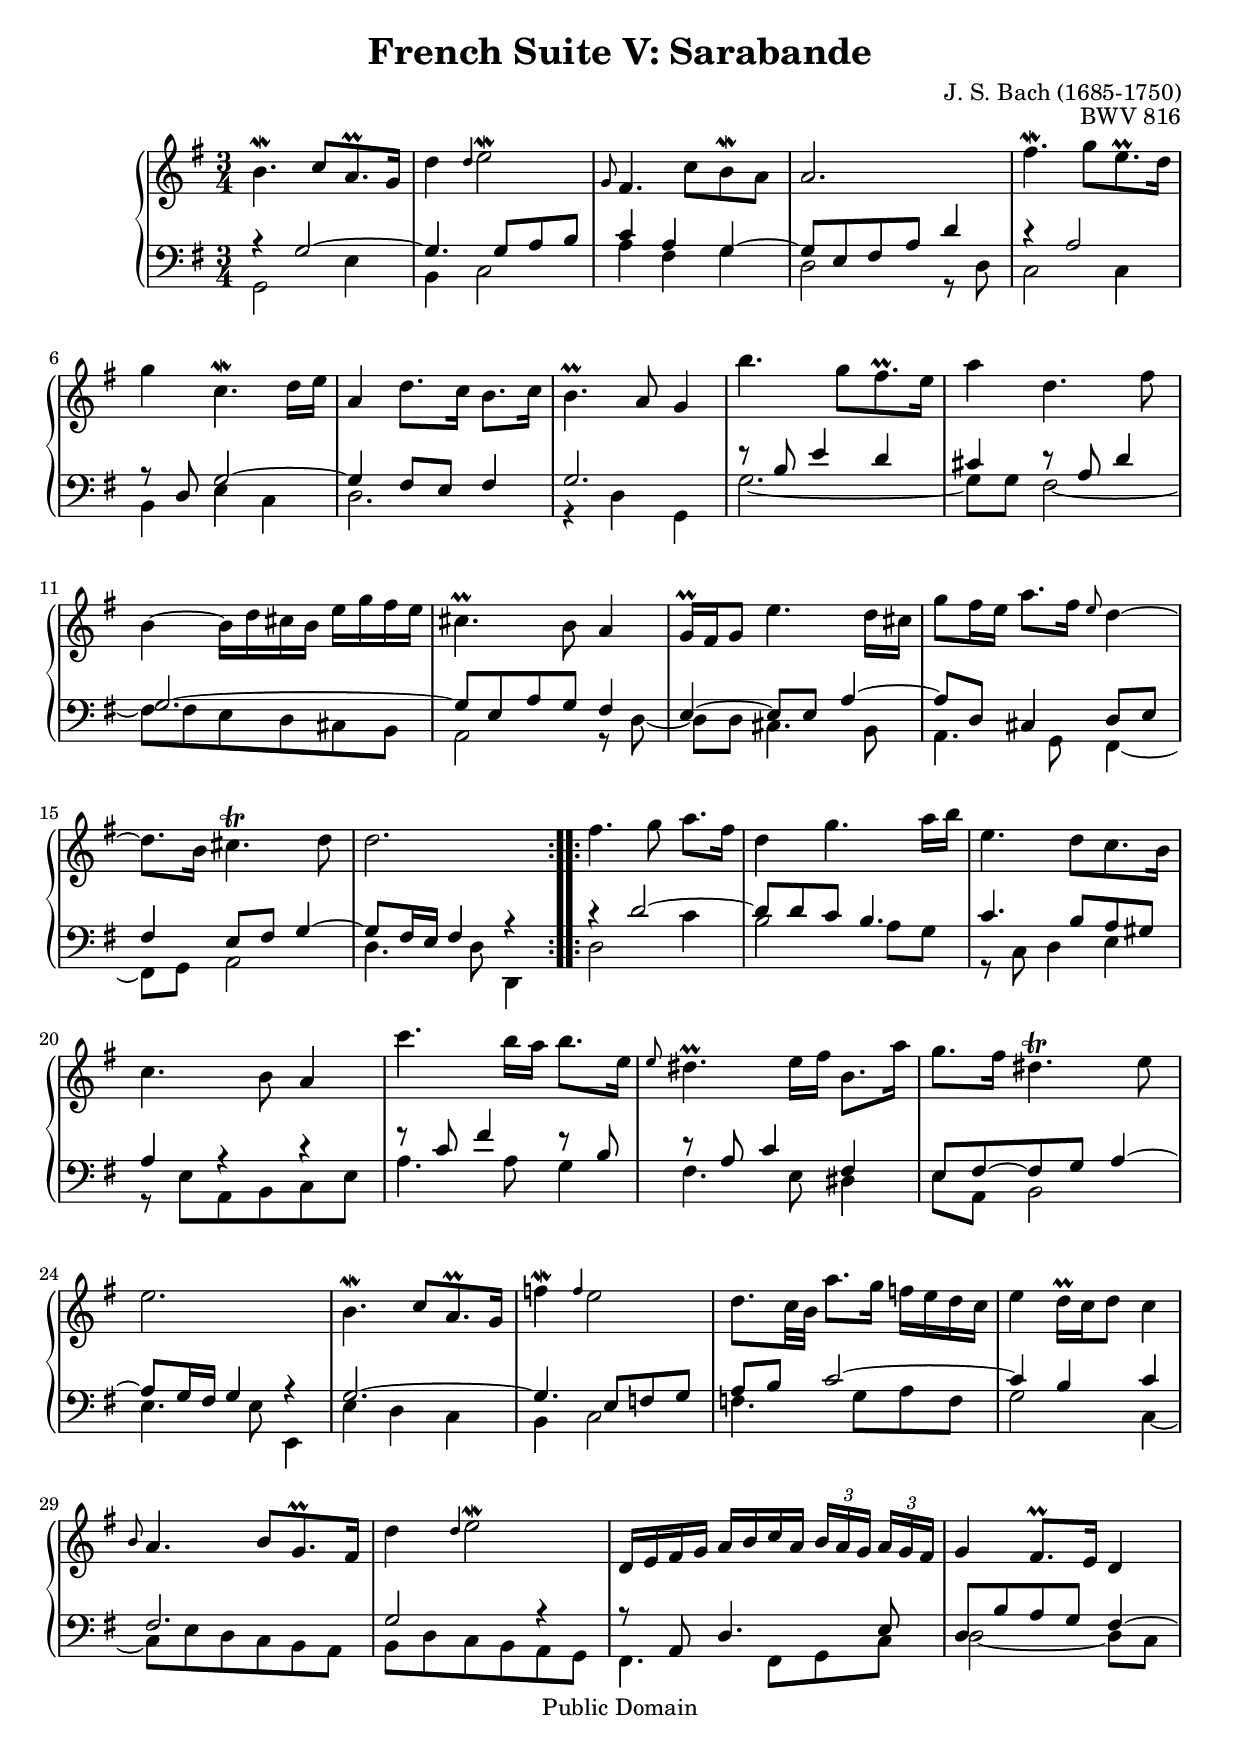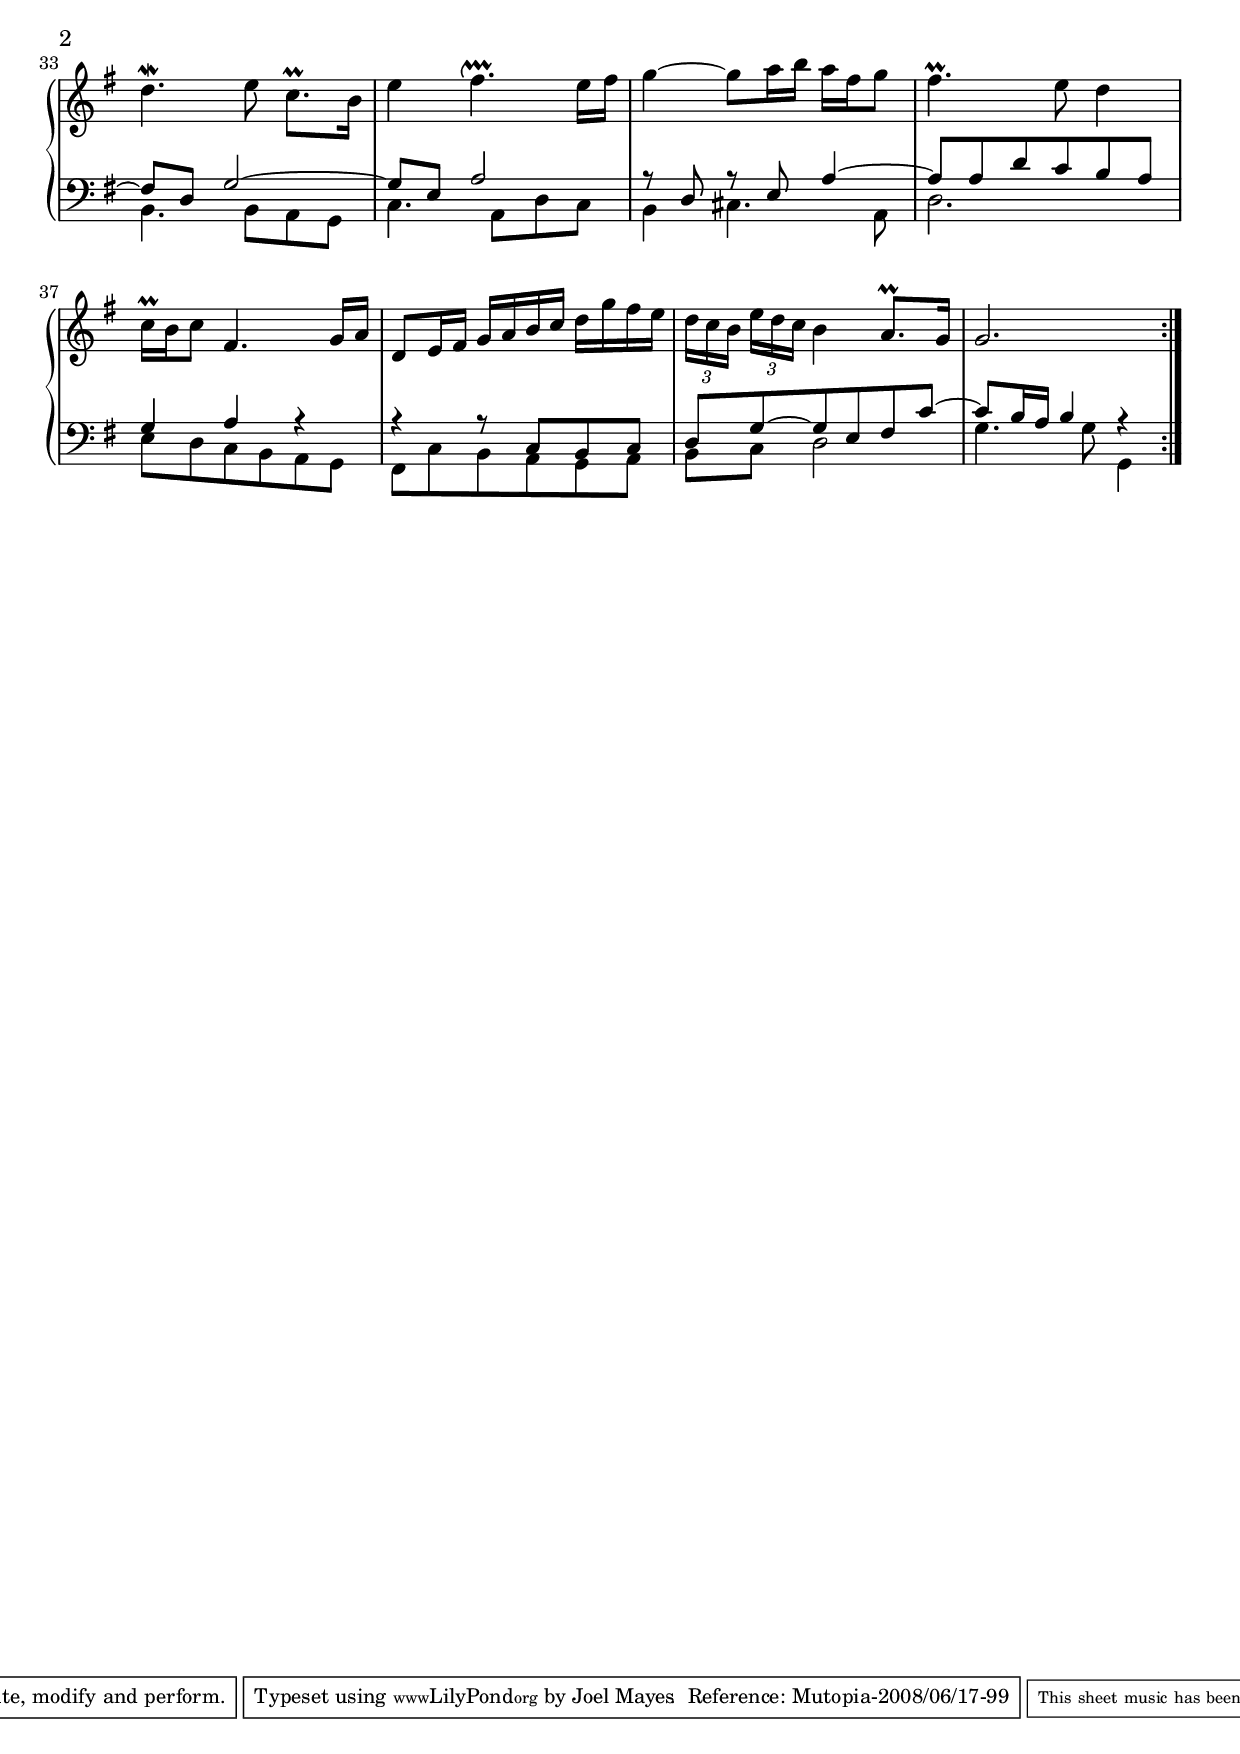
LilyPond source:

\version "2.11.46"

\header {
  title        = "French Suite V: Sarabande"
  composer     = "J. S. Bach (1685-1750)"
  opus         = "BWV 816"
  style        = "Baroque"
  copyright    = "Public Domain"
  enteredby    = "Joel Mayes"
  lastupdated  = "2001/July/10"
  date         = "1722"

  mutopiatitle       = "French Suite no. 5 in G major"
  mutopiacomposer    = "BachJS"
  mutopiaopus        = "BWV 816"
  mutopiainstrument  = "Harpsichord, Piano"
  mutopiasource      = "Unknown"
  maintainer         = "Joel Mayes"
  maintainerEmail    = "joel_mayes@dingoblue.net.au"

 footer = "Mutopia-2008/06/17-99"
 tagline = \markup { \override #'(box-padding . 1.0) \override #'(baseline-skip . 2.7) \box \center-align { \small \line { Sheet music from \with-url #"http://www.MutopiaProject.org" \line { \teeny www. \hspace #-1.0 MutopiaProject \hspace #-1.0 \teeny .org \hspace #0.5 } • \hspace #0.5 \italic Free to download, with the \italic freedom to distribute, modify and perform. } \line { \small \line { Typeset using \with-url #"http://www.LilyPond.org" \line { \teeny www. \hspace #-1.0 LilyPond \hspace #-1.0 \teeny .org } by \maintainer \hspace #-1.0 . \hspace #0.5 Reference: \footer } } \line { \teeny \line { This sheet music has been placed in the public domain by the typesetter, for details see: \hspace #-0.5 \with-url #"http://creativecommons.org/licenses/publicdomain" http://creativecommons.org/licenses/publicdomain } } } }
}

Global = {
   
   \key g \major
   \time 3/4
}

noCut = {
   \override Grace.Stem   #'stroke-style = #'()
}

VoiceI =  \relative c'' {
   \repeat volta 2 {
      b4.\mordent  c8[ a8.\prall g16]
      d'4 \grace {
\override Stem   #'stroke-style = #"grace"
  \noCut d
  \revert Stem #'stroke-style }
 e2\mordent
      \grace {
\override Stem   #'stroke-style = #"grace"
  \noCut g,8
  \revert Stem #'stroke-style }
fis4.  c'8[ b\mordent a]
      a2.
      fis'4.\mordent   g8[ e8.\prall d16]
      g4 c,4.\mordent d16 e
      a,4 d8. c16 b8. c16
      b4.\prall a8 g4
      b'4.  g8[ fis8.\prall e16]
      a4 d,4. fis8
      b,4~ b16 d cis b e g fis e
      cis4.\prall b8 a4
      g16\prall fis g8 e'4. d16 cis
      g'8 fis16 e a8. fis16 \grace {
\override Stem   #'stroke-style = #"grace"
  \noCut e8
  \revert Stem #'stroke-style }
 d4~
      d8. b16 cis4.\trill d8
      d2.
   }
   \repeat volta 2 {
      fis4. g8 a8. fis16
      d4 g4. a16 b
      e,4.  d8[ c8. b16]
      c4. b8 a4
      c'4. b16 a b8. e,16
      \grace {
\override Stem   #'stroke-style = #"grace"
  \noCut e8
  \revert Stem #'stroke-style }
 dis4.\prall e16 fis b,8. a'16
      g8. fis16 dis4.\trill e8
      e2.
      b4.\mordent  c8[ a8.\prall g16]
      f'4\mordent \grace {
\override Stem   #'stroke-style = #"grace"
  \noCut f
  \revert Stem #'stroke-style }
 e2
      d8. c32 b a'8. g16 f e d c
      e4 d16\prall c d8 c4
      \grace {
\override Stem   #'stroke-style = #"grace"
  \noCut b8
  \revert Stem #'stroke-style }
 a4.  b8[ g8.\prall fis16]
      d'4 \grace {
\override Stem   #'stroke-style = #"grace"
  \noCut d
  \revert Stem #'stroke-style }
 e2\mordent
      d,16 e fis g a b c a \times 2/3 { b[ a g]} \times 2/3 { a[ g fis]}
      g4 fis8.\prall e16 d4
      d'4.\mordent e8 c8.\prall b16
      e4 fis4.\upprall e16 fis
      g4~ g8 a16 b a fis g8
      fis4.\prall e8 d4
      c16\prall b c8 fis,4. g16 a
      d,8 e16 fis g a b c d g fis e
      \times 2/3 { d[ c b]} \times 2/3 { e[ d c]} b4 a8.\prall g16
      g2.
   }
}

VoiceII =  \relative c' { \voiceOne
   \repeat volta 2 {
      r4 g2~
      g4. g8 a b
      c4 a g~
      g8 e fis a d4
      r a2
      r8 d, g2~
      g4 fis8 e fis4
      g2.
      r8 b e4 d
      cis r8 a d4
      g,2.~
      g8 e a g fis4
      e~ e8 e a4~
      a8 d, cis4 d8 e
      fis4 e8 fis g4~
      g8 fis16 e fis4 r
   }
   \repeat volta 2 {
      r4 d'2~
      d8 d c b4.
      c4. b8 a gis
      a4 r r
      r8 c fis4 r8 b,
      r a c4 fis,
      e8 fis~ fis g a4~
      a8 g16 fis g4 r
      g2.~ g4. e8 f g
      a b c2~
      c4 b c
      fis,2.
      g2 r4
      r8 a, d4. e8
      d b' a g fis4~
      fis8 d g2~
      g8 e a2
      r8 d, r e a4~
      a8 a d c b a
      g4 a r
      r r8 c, b c
      d g~ g e fis c'~
      c b16 a b4 r
   }
}

VoiceIII =  \relative c { \voiceTwo
   \repeat volta 2 {
      g2 e'4
      b c2
      a'4 fis g
      d2 r8 d8
      c2 c4
      b4 e c
      d2.
      r4 d g,
      g'2.~
      g8 g fis2~
      fis8 fis e d cis b 
      a2 r8 d8~
      d d cis4. b8
      a4. g8 fis4~
      fis8 g a2
      d4. d8 d,4
   }
   \repeat volta 2 {
      d'2 c'4
      b2 a8 g
      r c, d4 e
      r8 e a, b c e
      a4. a8 g4
      fis4. e8 dis4
      e8 a, b2
      e4. e8 e,4
      e'4 d c
      b c2
      f4. g8 a f
      g2 c,4~
      c8 e d c b a
      b d c b a g
      fis4. fis8 g c
      d2~ d8 c
      b4. b8 a g
      c4. a8 d c
      b4 cis4. a8
      d2.
      e8 d c b a g
      fis c' b a g a
      b c d2
      g4. g8 g,4
   }
}

\score {
   \context PianoStaff <<
      \context Staff = Upper <<
         \Global
	 \clef treble
         \context Voice = "i" \VoiceI
      >>
      \context Staff = Lower <<
         \Global
	 \clef bass
	 \context Voice = "ii" \VoiceII
	 \context Voice = "iii" \VoiceIII
      >>
   >>
   \layout { }
   
  \midi { \context { \Score tempoWholesPerMinute = #(ly:make-moment 84 4) } }


}
 



